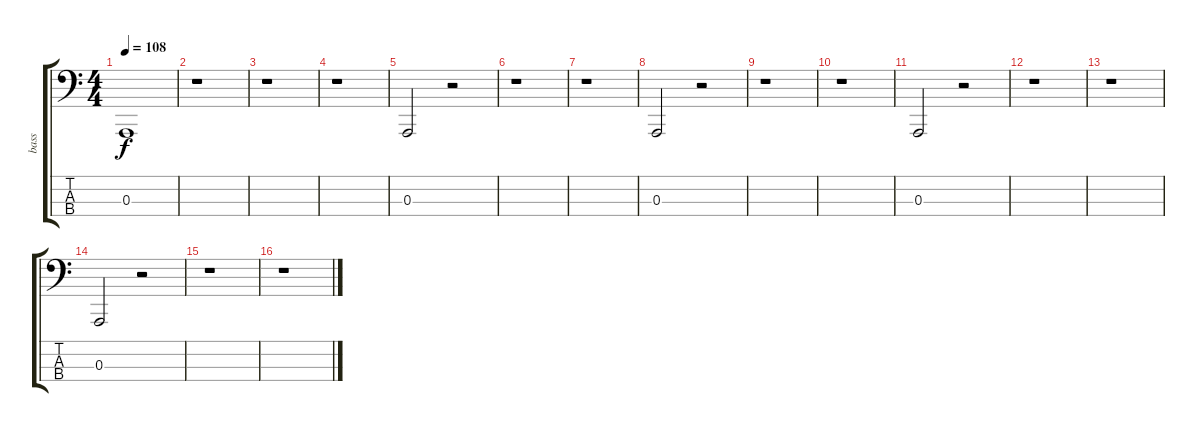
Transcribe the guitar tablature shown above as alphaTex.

\track ("bass" "bass") {instrument acousticgrandpiano}
\staff {score tabs}
\tuning (G2 D2 A1 E1) {hide}
\ts (4 4)
\tempo 108
\clef f4
\ks c
0.3.1{dy f instrument acousticgrandpiano} |
r.1 |
r.1 |
r.1 |
0.3.2 r.2 |
r.1 |
r.1 |
0.3.2 r.2 |
r.1 |
r.1 |
0.3.2 r.2 |
r.1 |
r.1 |
0.3.2 r.2 |
r.1 |
r.1
